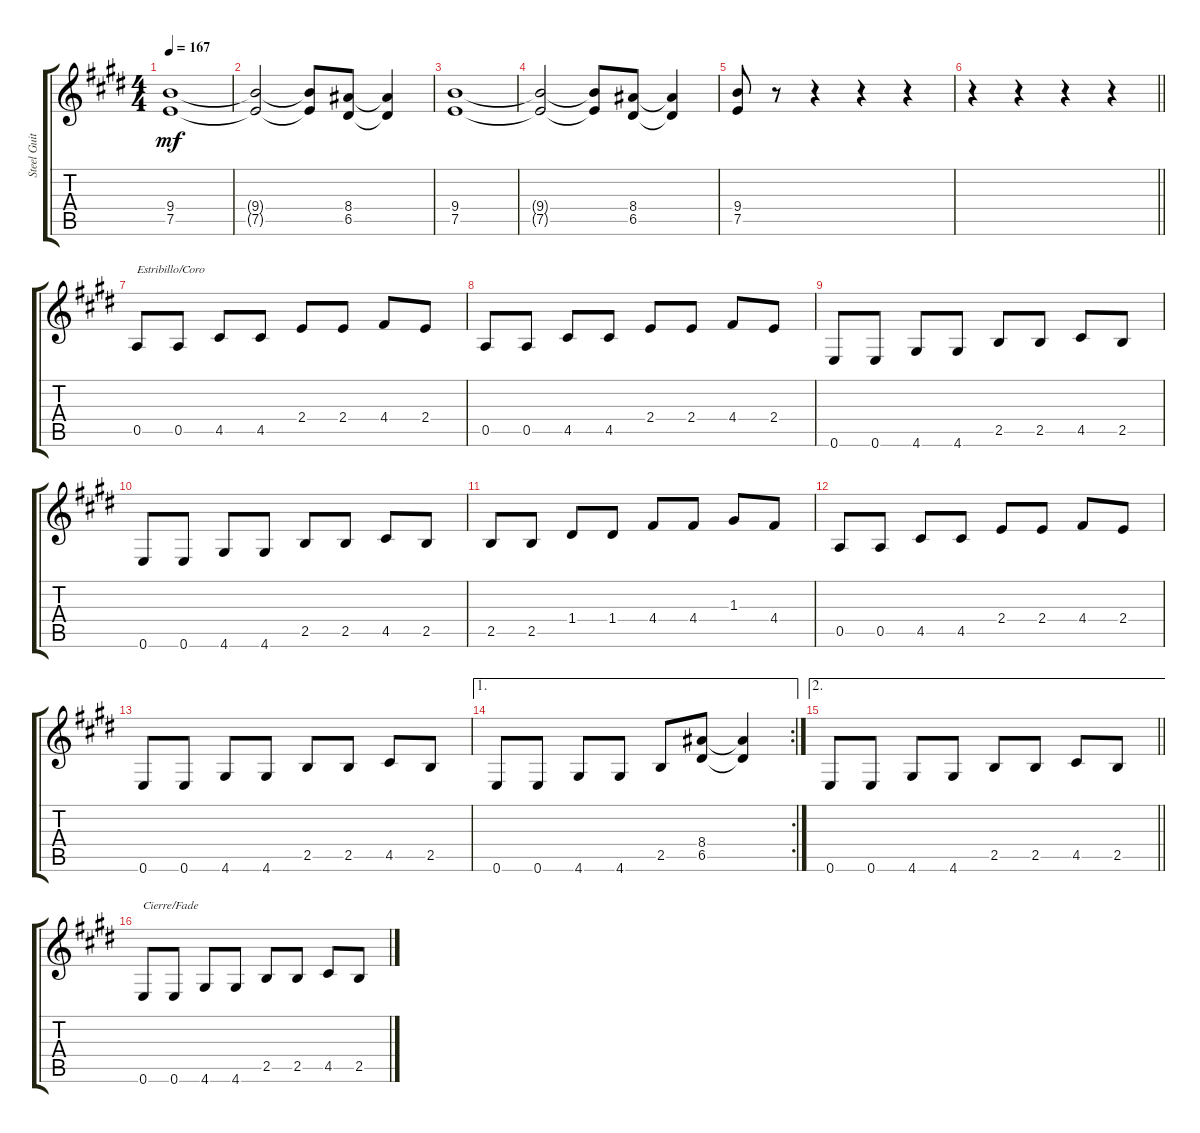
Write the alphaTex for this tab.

\track ("Steel Guitar" "Steel Guit") {instrument acousticguitarsteel}
\staff {score tabs}
\tuning (E4 B3 G3 D3 A2 E2) {hide}
\ts (4 4)
\tempo 167
\clef g2
\ks e
(9.4 7.5).1{dy mf} |
(9.4{t} 7.5{t}).2 (9.4{t} 7.5{t}).8 (8.4 6.5).8 (8.4{t} 6.5{t}).4 |
(9.4 7.5).1 |
(9.4{t} 7.5{t}).2 (9.4{t} 7.5{t}).8 (8.4 6.5).8 (8.4{t} 6.5{t}).4 |
(9.4 7.5).8 r.8 r.4 r.4 r.4 |
\barLineRight lightlight
r.4 r.4 r.4 r.4 |
0.5.8{txt "Estribillo/Coro"} 0.5.8 4.5.8 4.5.8 2.4.8 2.4.8 4.4.8 2.4.8 |
0.5.8 0.5.8 4.5.8 4.5.8 2.4.8 2.4.8 4.4.8 2.4.8 |
0.6.8 0.6.8 4.6.8 4.6.8 2.5.8 2.5.8 4.5.8 2.5.8 |
0.6.8 0.6.8 4.6.8 4.6.8 2.5.8 2.5.8 4.5.8 2.5.8 |
2.5.8 2.5.8 1.4.8 1.4.8 4.4.8 4.4.8 1.3.8 4.4.8 |
0.5.8 0.5.8 4.5.8 4.5.8 2.4.8 2.4.8 4.4.8 2.4.8 |
0.6.8 0.6.8 4.6.8 4.6.8 2.5.8 2.5.8 4.5.8 2.5.8 |
\ae 1
\rc 2
0.6.8 0.6.8 4.6.8 4.6.8 2.5.8 (8.4 6.5).8 (8.4{t} 6.5{t}).4 |
\ae 2
\barLineRight lightlight
0.6.8 0.6.8 4.6.8 4.6.8 2.5.8 2.5.8 4.5.8 2.5.8 |
0.6.8{txt "Cierre/Fade"} 0.6.8 4.6.8 4.6.8 2.5.8 2.5.8 4.5.8 2.5.8
